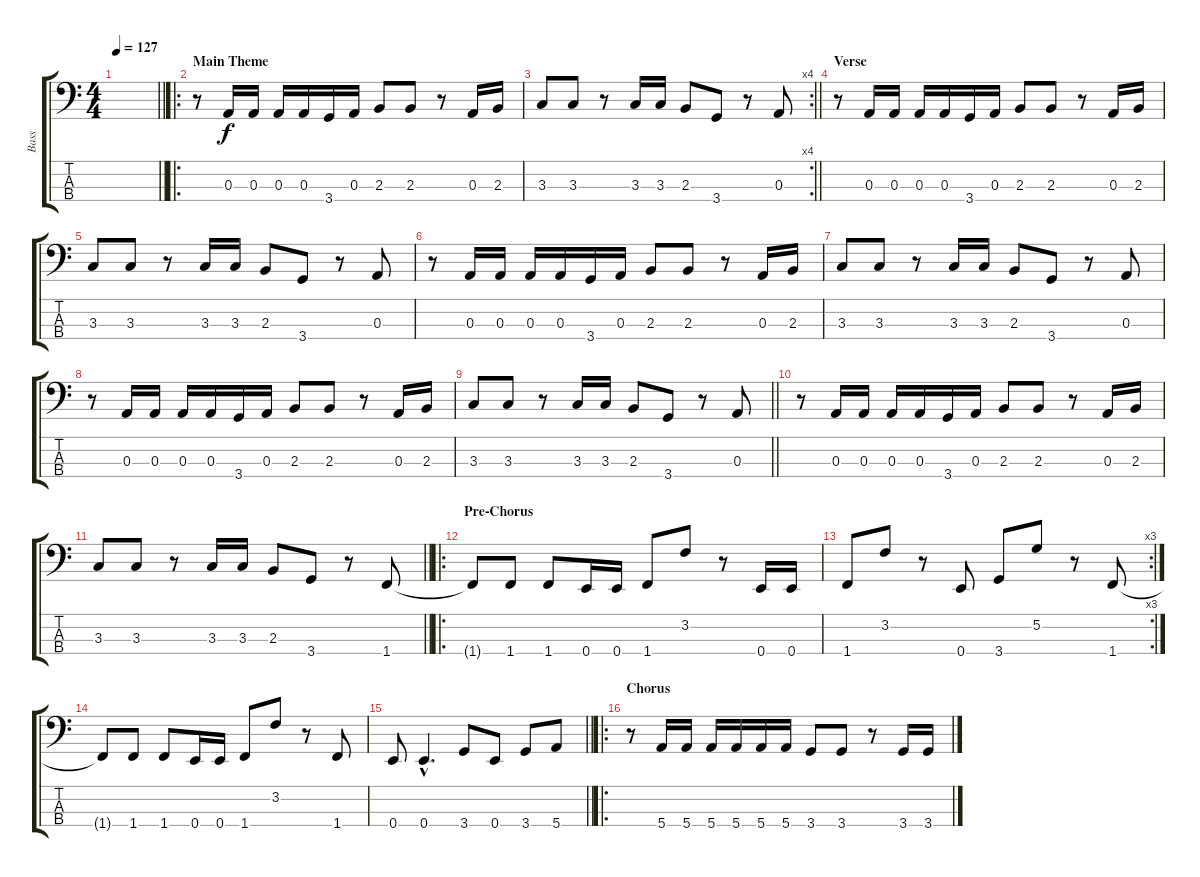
\track ("Bass" "Bass") {instrument electricbassfinger}
\staff {score tabs}
\tuning (G2 D2 A1 E1) {hide}
\ts (4 4)
\tempo 127
\clef f4
\barLineRight lightlight
\ks c
|
\ro
\section ("" "Main Theme")
r.8 0.3.16 0.3.16 0.3.16 0.3.16 3.4.16 0.3.16 2.3.8 2.3.8 r.8 0.3.16 2.3.16 |
\rc 4
\barLineRight lightlight
3.3.8 3.3.8 r.8 3.3.16 3.3.16 2.3.8 3.4.8 r.8 0.3.8 |
\section ("" "Verse")
r.8 0.3.16 0.3.16 0.3.16 0.3.16 3.4.16 0.3.16 2.3.8 2.3.8 r.8 0.3.16 2.3.16 |
3.3.8 3.3.8 r.8 3.3.16 3.3.16 2.3.8 3.4.8 r.8 0.3.8 |
r.8 0.3.16 0.3.16 0.3.16 0.3.16 3.4.16 0.3.16 2.3.8 2.3.8 r.8 0.3.16 2.3.16 |
3.3.8 3.3.8 r.8 3.3.16 3.3.16 2.3.8 3.4.8 r.8 0.3.8 |
r.8 0.3.16 0.3.16 0.3.16 0.3.16 3.4.16 0.3.16 2.3.8 2.3.8 r.8 0.3.16 2.3.16 |
\barLineRight lightlight
3.3.8 3.3.8 r.8 3.3.16 3.3.16 2.3.8 3.4.8 r.8 0.3.8 |
r.8 0.3.16 0.3.16 0.3.16 0.3.16 3.4.16 0.3.16 2.3.8 2.3.8 r.8 0.3.16 2.3.16 |
\barLineRight lightlight
3.3.8 3.3.8 r.8 3.3.16 3.3.16 2.3.8 3.4.8 r.8 1.4.8 |
\ro
\section ("" "Pre-Chorus")
1.4{t}.8 1.4.8 1.4.8 0.4.16 0.4.16 1.4.8 3.2.8 r.8 0.4.16 0.4.16 |
\rc 3
1.4.8 3.2.8 r.8 0.4.8 3.4.8 5.2.8 r.8 1.4.8 |
1.4{t}.8 1.4.8 1.4.8 0.4.16 0.4.16 1.4.8 3.2.8 r.8 1.4.8 |
\barLineRight lightlight
0.4.8 0.4{hac}.4{d} 3.4.8 0.4.8 3.4.8 5.4.8 |
\ro
\section ("" "Chorus")
r.8 5.4.16 5.4.16 5.4.16 5.4.16 5.4.16 5.4.16 3.4.8 3.4.8 r.8 3.4.16 3.4.16
